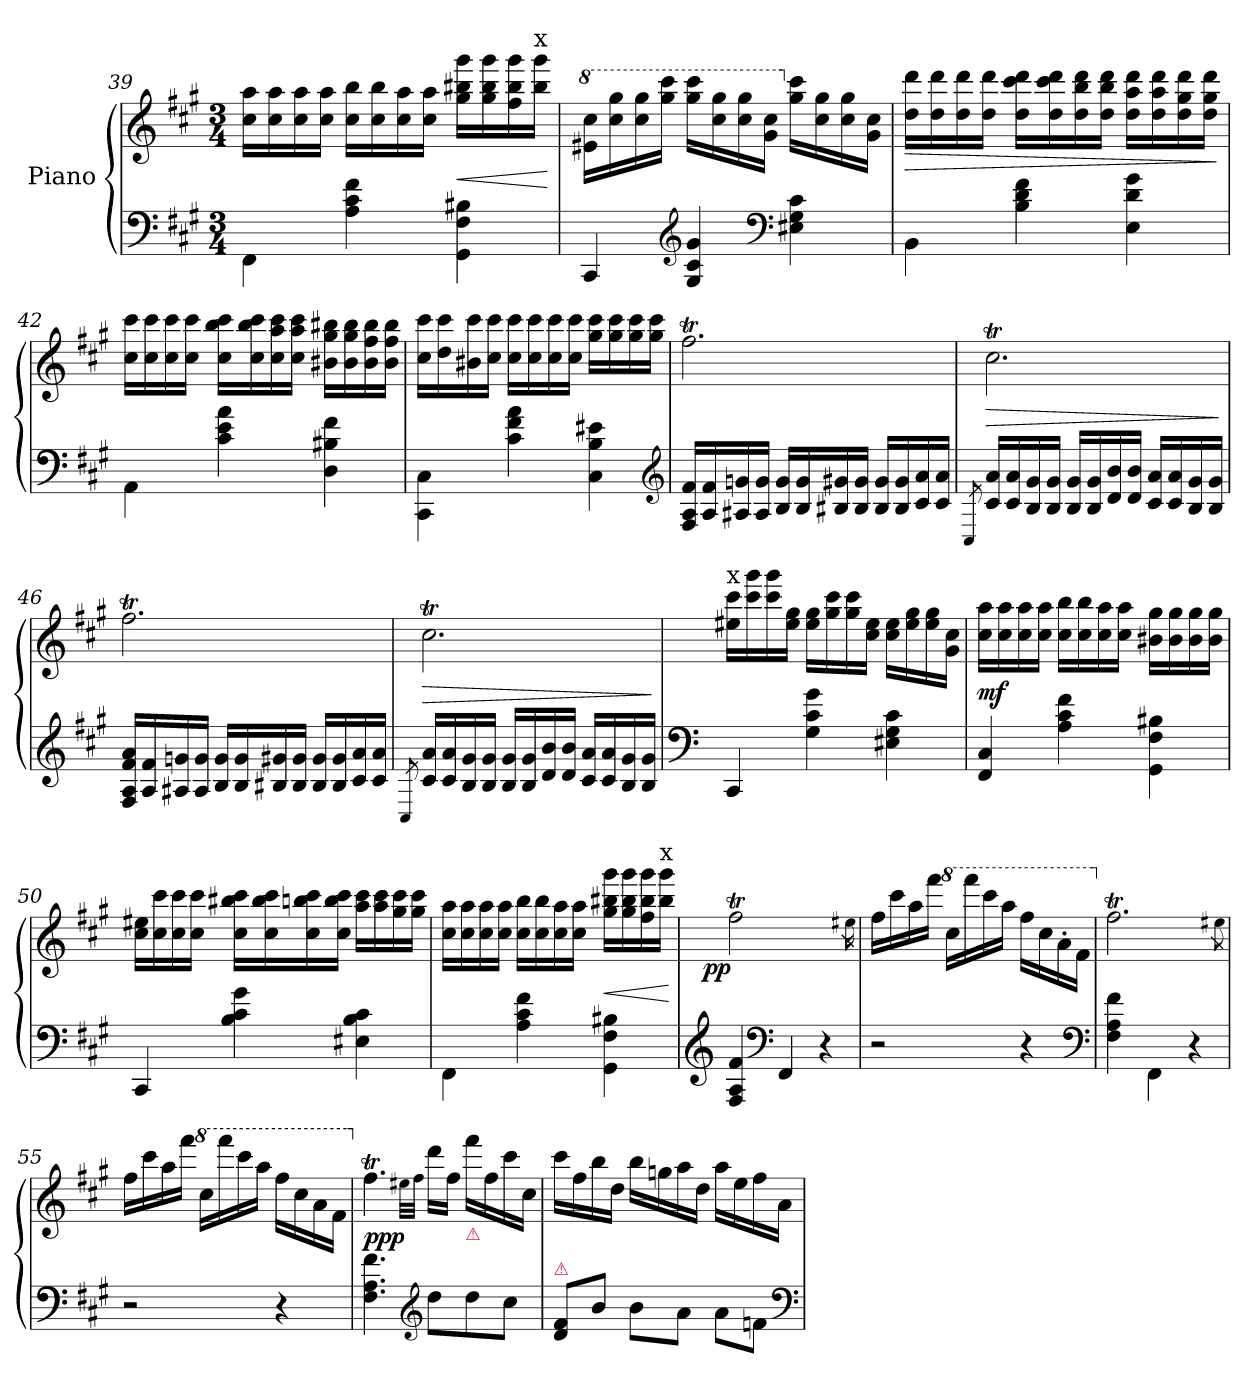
**kern	**kern	**dynam
*part1	*part1	*part1
*staff2	*staff1	*staff1/2
*I"Piano	*	*
*clefF4	*clefG2	*
*k[f#c#g#]	*k[f#c#g#]	*
*M3/4	*M3/4	*
=39	=39	=39
4FF#\	16cc#\ 16aa\LL	.
.	16cc#\ 16aa\	.
.	16cc#\ 16aa\	.
.	16cc#\ 16aa\JJ	.
4A\ 4c#\ 4f#\	16cc#\ 16bb\LL	.
.	16cc#\ 16bb\	.
.	16cc#\ 16aa\	.
.	16cc#\ 16aa\JJ	.
4GG#\ 4F#\ 4B#X\	16gg#\ 16bb#X\ 16ggg#\LL	<
.	16gg#\ 16bb#\ 16ggg#\	.
.	16ff#\ 16bb#\ 16ggg#\	.
!	!LO:TX:a:t=x	!
.	16bb#\ 16ggg#\JJ	.
.	.	[
=40	=40	=40
*	*8va	*
4CC#/	16ee#X\ 16ccc#\LL	.
.	16ccc#\ 16ggg#\	.
.	16ccc#\ 16ggg#\	.
.	16ggg#\ 16cccc#\JJ	.
*clefG2	*	*
4G#/ 4c#/ 4g#/	16ggg#\ 16cccc#\LL	.
.	16ccc#\ 16ggg#\	.
.	16ccc#\ 16ggg#\	.
.	16gg#\ 16ccc#\JJ	.
*clefF4	*	*
*	*X8va	*
4E#X\ 4G#\ 4c#\	16gg#\ 16ccc#\LL	.
.	16cc#\ 16gg#\	.
.	16cc#\ 16gg#\	.
.	16g#\ 16cc#\JJ	.
=41	=41	=41
4BB\	16dd\ 16ddd\LL	>
.	16dd\ 16ddd\	.
.	16dd\ 16ddd\	.
.	16dd\ 16ddd\JJ	.
4B\ 4d\ 4f#\	16dd\ 16ccc#\ 16ddd\LL	.
.	16dd\ 16ccc#\ 16ddd\	.
.	16dd\ 16bb\ 16ddd\	.
.	16dd\ 16bb\ 16ddd\JJ	.
4E\ 4d\ 4g#\	16dd\ 16aa\ 16ddd\LL	.
.	16dd\ 16aa\ 16ddd\	.
.	16dd\ 16gg#\ 16ddd\	.
.	16dd\ 16gg#\ 16ddd\JJ	.
.	.	]
=42	=42	=42
4AA\	16cc#\ 16ccc#\LL	.
.	16cc#\ 16ccc#\	.
.	16cc#\ 16ccc#\	.
.	16cc#\ 16ccc#\JJ	.
4c#\ 4e\ 4a\	16cc#\ 16bb\ 16ccc#\LL	.
.	16cc#\ 16bb\ 16ccc#\	.
.	16cc#\ 16aa\ 16ccc#\	.
.	16cc#\ 16aa\ 16ccc#\JJ	.
4D\ 4B#X\ 4f#\	16b#X\ 16gg#\ 16bb#X\LL	.
.	16b#\ 16gg#\ 16bb#\	.
.	16b#\ 16ff#\ 16bb#\	.
.	16b#\ 16ff#\ 16bb#\JJ	.
=43	=43	=43
4CC#\ 4C#\	16cc#\ 16ccc#\LL	.
.	16dd\ 16ccc#\	.
.	16b#X\ 16ccc#\	.
.	16cc#\ 16ccc#\JJ	.
4c#\ 4f#\ 4a\	16cc#\ 16ccc#\LL	.
.	16cc#\ 16ccc#\	.
.	16cc#\ 16ccc#\	.
.	16cc#\ 16ccc#\JJ	.
4C#\ 4B\ 4e#X\	16gg#\ 16ccc#\LL	.
.	16gg#\ 16ccc#\	.
.	16gg#\ 16ccc#\	.
.	16gg#\ 16ccc#\JJ	.
*clefG2	*	*
=44	=44	=44
16F#/ 16A/ 16f#/LL	2.ff#T\	.
16A/ 16f#/	.	.
16A#X/ 16gn/	.	.
16A#/ 16g/JJ	.	.
16B/ 16g/LL	.	.
16B/ 16g/	.	.
16B#X/ 16g#X/	.	.
16B#/ 16g#/JJ	.	.
16B#/ 16g#/LL	.	.
16B#/ 16g#/	.	.
16c#/ 16a/	.	.
16c#/ 16a/JJ	.	.
=45	=45	=45
8qC#/	.	.
16c#/ 16a/LL	2.cc#t\	>
16c#/ 16a/	.	.
16B/ 16g#/	.	.
16B/ 16g#/JJ	.	.
16B/ 16g#/LL	.	.
16B/ 16g#/	.	.
16d/ 16b/	.	.
16d/ 16b/JJ	.	.
16c#/ 16a/LL	.	.
16c#/ 16a/	.	.
16B/ 16g#/	.	.
16B/ 16g#/JJ	.	.
.	.	]
=46	=46	=46
16F#/ 16A/ 16f#/ 16a/LL	2.ff#T\	.
16A/ 16f#/	.	.
16A#X/ 16gn/	.	.
16A#/ 16g/JJ	.	.
16B/ 16g/LL	.	.
16B/ 16g/	.	.
16B#X/ 16g#X/	.	.
16B#/ 16g#/JJ	.	.
16B#/ 16g#/LL	.	.
16B#/ 16g#/	.	.
16c#/ 16a/	.	.
16c#/ 16a/JJ	.	.
=47	=47	=47
8qC#/	.	.
16c#/ 16a/LL	2.cc#t\	>
16c#/ 16a/	.	.
16B/ 16g#/	.	.
16B/ 16g#/JJ	.	.
16B/ 16g#/LL	.	.
16B/ 16g#/	.	.
16d/ 16b/	.	.
16d/ 16b/JJ	.	.
16c#/ 16a/LL	.	.
16c#/ 16a/	.	.
16B/ 16g#/	.	.
16B/ 16g#/JJ	.	.
.	.	]
=48	=48	=48
*clefF4	*	*
!	!LO:TX:a:t=x	!
4CC#/	16ee#X\ 16ccc#\LL	.
.	16ccc#\ 16ggg#\	.
.	16ccc#\ 16ggg#\	.
.	16ee#\ 16gg#\JJ	.
4G#\ 4c#\ 4g#\	16ee#\ 16gg#\LL	.
.	16gg#\ 16ccc#\	.
.	16gg#\ 16ccc#\	.
.	16cc#\ 16ee#\JJ	.
4E#X\ 4G#\ 4c#\	16cc#\ 16ee#\LL	.
.	16ee#\ 16gg#\	.
.	16ee#\ 16gg#\	.
.	16g#\ 16cc#\JJ	.
=49	=49	=49
4FF#/ 4C#/	16cc#\ 16aa\LL	mf
.	16cc#\ 16aa\	.
.	16cc#\ 16aa\	.
.	16cc#\ 16aa\JJ	.
4A\ 4c#\ 4f#\	16cc#\ 16bb\LL	.
.	16cc#\ 16bb\	.
.	16cc#\ 16aa\	.
.	16cc#\ 16aa\JJ	.
4GG#\ 4F#\ 4B#X\	16b#X\ 16gg#\LL	.
.	16b#\ 16gg#\	.
.	16b#\ 16gg#\	.
.	16b#\ 16gg#\JJ	.
=50	=50	=50
4CC#/	16cc#\ 16ee#X\LL	.
.	16cc#\ 16ccc#\	.
.	16cc#\ 16ccc#\	.
.	16cc#\ 16ccc#\JJ	.
4B\ 4c#\ 4g#\	16cc#\ 16bb#X\ 16ccc#\LL	.
.	16cc#\ 16bb#\ 16ccc#\	.
.	16cc#\ 16bbn\ 16ccc#\	.
.	16cc#\ 16bb\ 16ccc#\JJ	.
4E#X\ 4B\ 4c#\	16aa\ 16ccc#\LL	.
.	16aa\ 16ccc#\	.
.	16gg#\ 16ccc#\	.
.	16gg#\ 16ccc#\JJ	.
=51	=51	=51
4FF#\	16cc#\ 16aa\LL	.
.	16cc#\ 16aa\	.
.	16cc#\ 16aa\	.
.	16cc#\ 16aa\JJ	.
4A\ 4c#\ 4f#\	16cc#\ 16bb\LL	.
.	16cc#\ 16bb\	.
.	16cc#\ 16aa\	.
.	16cc#\ 16aa\JJ	.
4GG#\ 4F#\ 4B#X\	16gg#\ 16bb#X\ 16ggg#\LL	<
.	16gg#\ 16bb#\ 16ggg#\	.
.	16ff#\ 16bb#\ 16ggg#\	.
!	!LO:TX:a:t=x	!
.	16bb#\ 16ggg#\JJ	.
.	.	[
=52	=52	=52
*clefG2	*	*
!	!LO:N:vis=2	!LO:DY:rj
4F#/ 4A/ 4f#/	2.ff#T\	pp
*clefF4	*	*
4FF#/	.	.
4r	.	.
.	16qee#X\	.
=53	=53	=53
2r	16ff#\LL	.
.	16ccc#\	.
.	16aa\	.
.	16fff#\JJ	.
*	*8va	*
.	16ccc#\LL	.
.	16ffff#\	.
.	16cccc#\	.
.	16aaa\JJ	.
4r	16fff#\LL	.
.	16ccc#\	.
.	16aa'\	.
.	16ff#\JJ	.
*clefF4	*	*
=54	=54	=54
*	*X8va	*
4F#\ 4A\ 4f#\	2.ff#T\	.
4FF#\	.	.
4r	.	.
.	8qee#X\	.
=55	=55	=55
2r	16ff#TTT\LL	.
.	16ccc#\	.
.	16aa\	.
.	16fff#\JJ	.
*	*8va	*
.	16ccc#\LL	.
.	16ffff#\	.
.	16cccc#\	.
.	16aaa\JJ	.
4r	16fff#\LL	.
.	16ccc#\	.
.	16aa\	.
.	16ff#\JJ	.
=56	=56	=56
*	*X8va	*
4.F#\ 4.A\ 4.f#\	4.ff#T\	ppp
*clefG2	*	*
.	32qqee#X\LLL	.
.	32qqff#\JJJ	.
8dd\L	16dddTTT\LL	.
.	16ff#\JJ	.
!	!LO:TX:b:i:color=crimson:t=⚠	!
8dd\	16fff#\LL	.
.	16ff#\	.
8cc#\J	16ccc#\	.
.	16cc#\JJ	.
=57	=57	=57
!LO:TX:a:color=crimson:t=⚠	!	!
8d/ 8f#/L	16ccc#\LL	.
.	16ff#\	.
8b\J	16bb\	.
.	16dd\JJ	.
8b\L	16bb\LL	.
.	16ggn\	.
8a\J	16aa\	.
.	16dd\JJ	.
8a\L	16aa\LL	.
.	16ee\	.
8fn\J	16ff#\	.
.	16a\JJ	.
*clefF4	*	*
=	=	=
*-	*-	*-
